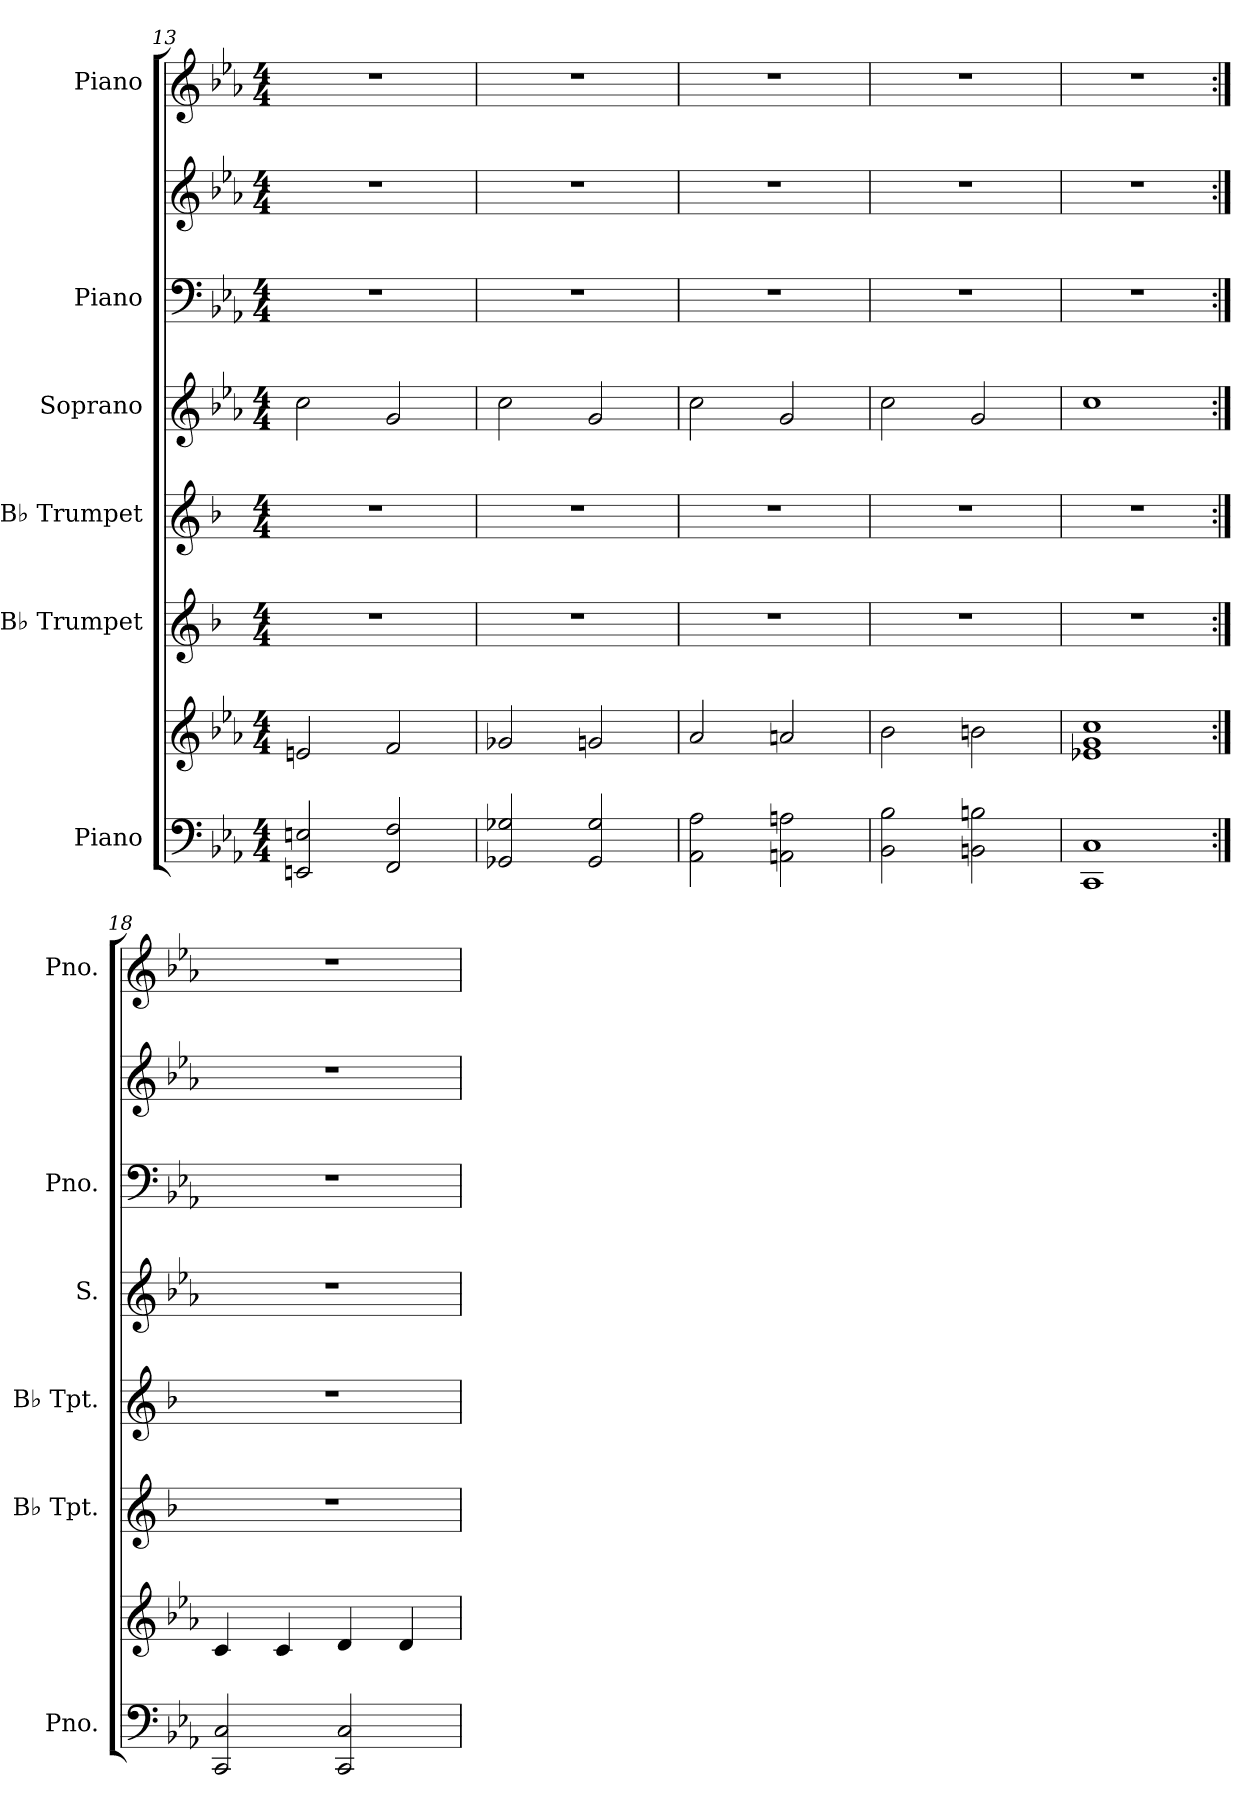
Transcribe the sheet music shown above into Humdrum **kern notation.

**kern	**kern	**kern	**kern	**kern	**kern	**kern	**kern
*part6	*part6	*part5	*part4	*part3	*part2	*part2	*part1
*staff8	*staff7	*staff6	*staff5	*staff4	*staff3	*staff2	*staff1
*I"Piano	*	*I"B♭ Trumpet	*I"B♭ Trumpet	*I"Soprano	*I"Piano	*	*I"Piano
*I'Pno.	*	*I'B♭ Tpt.	*I'B♭ Tpt.	*I'S.	*I'Pno.	*	*I'Pno.
*clefF4	*clefG2	*clefG2	*clefG2	*clefG2	*clefF4	*clefG2	*clefG2
*	*	*ITrd1c2	*ITrd1c2	*	*	*	*
*k[b-e-a-]	*k[b-e-a-]	*k[b-e-a-]	*k[b-e-a-]	*k[b-e-a-]	*k[b-e-a-]	*k[b-e-a-]	*k[b-e-a-]
*M4/4	*M4/4	*M4/4	*M4/4	*M4/4	*M4/4	*M4/4	*M4/4
=13	=13	=13	=13	=13	=13	=13	=13
2EEn/ 2En/	2en/	1r	1r	2cc\	1r	1r	1r
2FF/ 2F/	2f/	.	.	2g/	.	.	.
!!LO:LB:g=z
=14	=14	=14	=14	=14	=14	=14	=14
2GG-X/ 2G-X/	2g-X/	1r	1r	2cc\	1r	1r	1r
2GG-/ 2G-/	2gn/	.	.	2g/	.	.	.
=15	=15	=15	=15	=15	=15	=15	=15
2AA-\ 2A-\	2a-/	1r	1r	2cc\	1r	1r	1r
2AAn\ 2An\	2an/	.	.	2g/	.	.	.
=16	=16	=16	=16	=16	=16	=16	=16
2BB-\ 2B-\	2b-\	1r	1r	2cc\	1r	1r	1r
2BBn\ 2Bn\	2bn\	.	.	2g/	.	.	.
=17	=17	=17	=17	=17	=17	=17	=17
1CC 1C	1e-X 1g 1cc	1r	1r	1cc	1r	1r	1r
=18:|!	=18:|!	=18:|!	=18:|!	=18:|!	=18:|!	=18:|!	=18:|!
2CC/ 2C/	4c/	1r	1r	1r	1r	1r	1r
.	4c/	.	.	.	.	.	.
2CC/ 2C/	4d/	.	.	.	.	.	.
.	4d/	.	.	.	.	.	.
=	=	=	=	=	=	=	=
*-	*-	*-	*-	*-	*-	*-	*-
